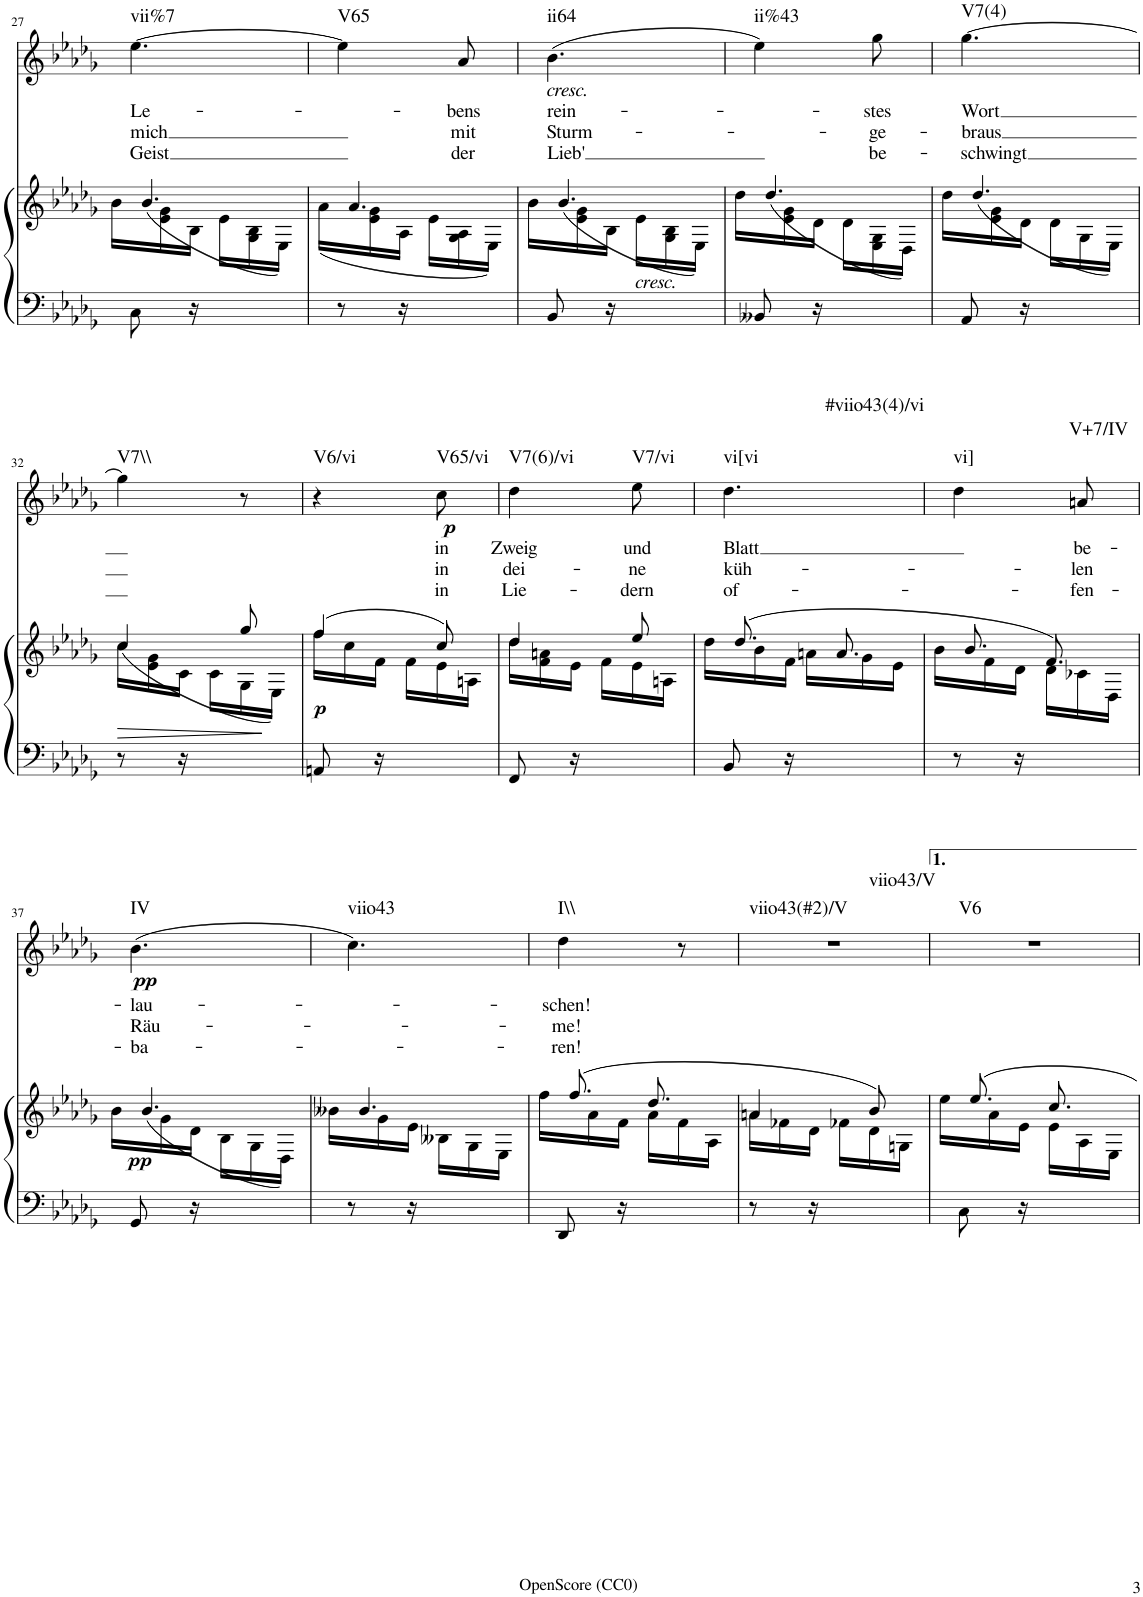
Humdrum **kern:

**kern	**kern	**dynam	**kern	**text	**text	**text	**dynam	**harte
*part2	*part2	*part2	*part1	*part1	*part1	*part1	*part1	*part1
*staff3	*staff2	*staff2/3	*staff1	*staff1	*staff1	*staff1	*staff1	*
*I"Piano	*	*	*I"Voice	*	*	*	*	*
*I'Pno	*	*	*	*	*	*	*	*
!!LO:PB:g=z
*clefF4	*clefG2	*	*clefG2	*	*	*	*	*
*k[b-e-a-d-g-]	*k[b-e-a-d-g-]	*	*k[b-e-a-d-g-]	*	*	*	*	*
*M3/8	*M3/8	*	*M3/8	*	*	*	*	*
=27	=27	=27	=27	=27	=27	=27	=27	=27
*	*^	*	*	*	*	*	*	*
!	!	!	!	!	!LO:LY:b	!LO:LY:b	!LO:LY:b	!	!LO:H:kt=vii%7
8C\	(4.b-/	16b-\LL	.	[4.ee-\	Le-	mich	Geist	.	N
.	.	16e-\ 16g-\	.	.	.	.	.	.	.
16r	.	16B-\JJ	.	.	.	.	.	.	.
16ryy	.	16e-\LL	.	.	.	.	.	.	.
8ryy	.	16G-\ 16B-\	.	.	.	.	.	.	.
.	.	16E-\JJ)	.	.	.	.	.	.	.
=28	=28	=28	=28	=28	=28	=28	=28	=28	=28
!	!	!	!	!	!	!	!	!	!LO:H:kt=V65
8r	4.a-/	(16a-\LL	.	4ee-\]	.	.	.	.	N
.	.	16e-\ 16g-\	.	.	.	.	.	.	.
16r	.	16A-\JJ	.	.	.	.	.	.	.
16ryy	.	16e-\LL	.	.	.	.	.	.	.
!	!	!	!	!	!LO:LY:b	!LO:LY:b	!LO:LY:b	!	!
8ryy	.	16G-\ 16A-\	.	8a-/	-bens	mit	der	.	.
.	.	16E-\JJ)	.	.	.	.	.	.	.
=29	=29	=29	=29	=29	=29	=29	=29	=29	=29
!	!	!	!	!LO:TX:b:i:t=cresc.	!	!	!	!	!
!	!	!	!	!	!LO:LY:b	!LO:LY:b	!LO:LY:b	!	!LO:H:kt=ii64
8BB-/	(4.b-/	16b-\LL	.	(4.b-\	rein-	Sturm-	Lieb'	.	N
.	.	16e-\ 16g-\	.	.	.	.	.	.	.
16r	.	16B-\JJ	.	.	.	.	.	.	.
!	!	!LO:TX:b:i:t=cresc.	!	!	!	!	!	!	!
16ryy	.	16e-\LL	.	.	.	.	.	.	.
8ryy	.	16G-\ 16B-\	.	.	.	.	.	.	.
.	.	16E-\JJ)	.	.	.	.	.	.	.
=30	=30	=30	=30	=30	=30	=30	=30	=30	=30
!	!	!	!	!	!	!	!	!	!LO:H:kt=ii%43
8BB--X/	(4.dd-/	16dd-\LL	.	4ee-\)	.	.	.	.	N
.	.	16e-\ 16g-\	.	.	.	.	.	.	.
16r	.	16d-\JJ	.	.	.	.	.	.	.
16ryy	.	16d-\LL	.	.	.	.	.	.	.
!	!	!	!	!	!LO:LY:b	!LO:LY:b	!LO:LY:b	!	!
8ryy	.	16E-\ 16G-\	.	8gg-\	-stes	-ge-	be-	.	.
.	.	16D-\JJ)	.	.	.	.	.	.	.
=31	=31	=31	=31	=31	=31	=31	=31	=31	=31
!	!	!	!	!	!LO:LY:b	!LO:LY:b	!LO:LY:b	!	!LO:H:kt=V7(4)
8AA-/	(4.dd-/	16dd-\LL	.	[4.gg-\	Wort	-braus	-schwingt	.	N
.	.	16e-\ 16g-\	.	.	.	.	.	.	.
16r	.	16d-\JJ	.	.	.	.	.	.	.
16ryy	.	16d-\LL	.	.	.	.	.	.	.
8ryy	.	16G-\	.	.	.	.	.	.	.
.	.	16E-\JJ)	.	.	.	.	.	.	.
!!LO:LB:g=z
=32	=32	=32	=32	=32	=32	=32	=32	=32	=32
!	!	!	!LO:HP:b	!	!	!	!	!	!LO:H:kt=V7\\
8r	(4cc/	16cc\LL	>	4gg-\]	.	.	.	.	N
.	.	16e-\ 16g-\	.	.	.	.	.	.	.
16r	.	16c\JJ	.	.	.	.	.	.	.
16ryy	.	16c\LL	.	.	.	.	.	.	.
8ryy	8gg-/	16G-\	]	8r	.	.	.	.	.
.	.	16E-\JJ)	.	.	.	.	.	.	.
=33	=33	=33	=33	=33	=33	=33	=33	=33	=33
!	!	!	!LO:DY:b	!	!	!	!	!	!LO:H:kt=V6/vi
8AAn/	(4ff/	16ff\LL	p	4r	.	.	.	.	N
.	.	16cc\	.	.	.	.	.	.	.
16r	.	16f\JJ	.	.	.	.	.	.	.
16ryy	.	16f\LL	.	.	.	.	.	.	.
!	!	!	!	!	!LO:LY:b	!LO:LY:b	!LO:LY:b	!LO:DY:b	!LO:H:kt=V65/vi
8ryy	8cc/)	16e-\	.	8cc\	in	in	in	p	N
.	.	16An\JJ	.	.	.	.	.	.	.
=34	=34	=34	=34	=34	=34	=34	=34	=34	=34
!	!	!	!	!	!LO:LY:b	!LO:LY:b	!LO:LY:b	!	!LO:H:kt=V7(6)/vi
8FF/	4dd-/	16dd-\LL	.	4dd-\	Zweig	dei-	Lie-	.	N
.	.	16f\ 16an\	.	.	.	.	.	.	.
16r	.	16e-\JJ	.	.	.	.	.	.	.
16ryy	.	16f\LL	.	.	.	.	.	.	.
!	!	!	!	!	!LO:LY:b	!LO:LY:b	!LO:LY:b	!	!LO:H:kt=V7/vi
8ryy	8ee-/	16e-\	.	8ee-\	und	-ne	-dern	.	N
.	.	16An\JJ	.	.	.	.	.	.	.
=35	=35	=35	=35	=35	=35	=35	=35	=35	=35
!	!	!	!	!	!LO:LY:b	!LO:LY:b	!LO:LY:b	!	!LO:H:n=1:kt=vi[vi
!	!	!	!	!	!	!	!	!	!LO:H:n=2:kt=#viio43(4)/vi
8BB-/	(8.dd-/	16dd-\LL	.	4.dd-\	Blatt	küh-	of-	.	N N
.	.	16b-\	.	.	.	.	.	.	.
16r	.	16f\JJ	.	.	.	.	.	.	.
16ryy	8.an/	16a\LL	.	.	.	.	.	.	.
8ryy	.	16g-\	.	.	.	.	.	.	.
.	.	16e-\JJ	.	.	.	.	.	.	.
=36	=36	=36	=36	=36	=36	=36	=36	=36	=36
!	!	!	!	!	!	!	!	!	!LO:H:kt=vi]
8r	8.b-/	16b-\LL	.	4dd-\	.	.	.	.	N
.	.	16f\	.	.	.	.	.	.	.
16r	.	16d-\JJ	.	.	.	.	.	.	.
16ryy	8.f/)	16d-\LL	.	.	.	.	.	.	.
!	!	!	!	!	!LO:LY:b	!LO:LY:b	!LO:LY:b	!	!LO:H:kt=V+7/IV
8ryy	.	16c-X\	.	8an/	be-	-len	-fen-	.	N
.	.	16D-\JJ	.	.	.	.	.	.	.
!!LO:LB:g=z
=37	=37	=37	=37	=37	=37	=37	=37	=37	=37
!	!	!	!LO:DY:b	!	!LO:LY:b	!LO:LY:b	!LO:LY:b	!LO:DY:b	!LO:H:kt=IV
8GG-/	(4.b-/	16b-\LL	pp	(4.b-\	-lau-	Räu-	-ba-	pp	N
.	.	16g-\	.	.	.	.	.	.	.
16r	.	16d-\JJ	.	.	.	.	.	.	.
16ryy	.	16B-\LL	.	.	.	.	.	.	.
8ryy	.	16G-\	.	.	.	.	.	.	.
.	.	16D-\JJ)	.	.	.	.	.	.	.
=38	=38	=38	=38	=38	=38	=38	=38	=38	=38
!	!	!	!	!	!	!	!	!	!LO:H:kt=viio43
8r	4.b--X/	16b--\LL	.	4.cc\)	.	.	.	.	N
.	.	16g-\	.	.	.	.	.	.	.
16r	.	16e-\JJ	.	.	.	.	.	.	.
16ryy	.	16B--X\LL	.	.	.	.	.	.	.
8ryy	.	16G-\	.	.	.	.	.	.	.
.	.	16E-\JJ	.	.	.	.	.	.	.
=39	=39	=39	=39	=39	=39	=39	=39	=39	=39
!	!	!	!	!	!LO:LY:b	!LO:LY:b	!LO:LY:b	!	!LO:H:kt=I\\
8DD-/	(8.ff/	16ff\LL	.	4dd-\	-schen!	-me!	-ren!	.	N
.	.	16a-\	.	.	.	.	.	.	.
16r	.	16f\JJ	.	.	.	.	.	.	.
16ryy	8.dd-/	16a-\LL	.	.	.	.	.	.	.
8ryy	.	16f\	.	8r	.	.	.	.	.
.	.	16A-\JJ	.	.	.	.	.	.	.
=40	=40	=40	=40	=40	=40	=40	=40	=40	=40
!	!	!	!	!	!	!	!	!	!LO:H:n=1:kt=viio43(#2)/V
!	!	!	!	!	!	!	!	!	!LO:H:n=2:kt=viio43/V
8r	4an/	16a\LL	.	4.r	.	.	.	.	N N
.	.	16f-X\	.	.	.	.	.	.	.
16r	.	16d-\JJ	.	.	.	.	.	.	.
16ryy	.	16f-X\LL	.	.	.	.	.	.	.
8ryy	8b-/)	16d-\	.	.	.	.	.	.	.
.	.	16Gn\JJ	.	.	.	.	.	.	.
=41	=41	=41	=41	=41	=41	=41	=41	=41	=41
!	!	!	!	!	!	!	!	!	!LO:H:kt=V6
8C\	8.ee-/	16ee-\LL	.	4.r	.	.	.	.	N
.	.	16a-\	.	.	.	.	.	.	.
16r	.	16e-\JJ	.	.	.	.	.	.	.
16ryy	8.cc/	16e-\LL	.	.	.	.	.	.	.
8ryy	.	16A-\	.	.	.	.	.	.	.
.	.	16E-\JJ	.	.	.	.	.	.	.
*	*v	*v	*	*	*	*	*	*	*
=	=	=	=	=	=	=	=	=
*-	*-	*-	*-	*-	*-	*-	*-	*-
